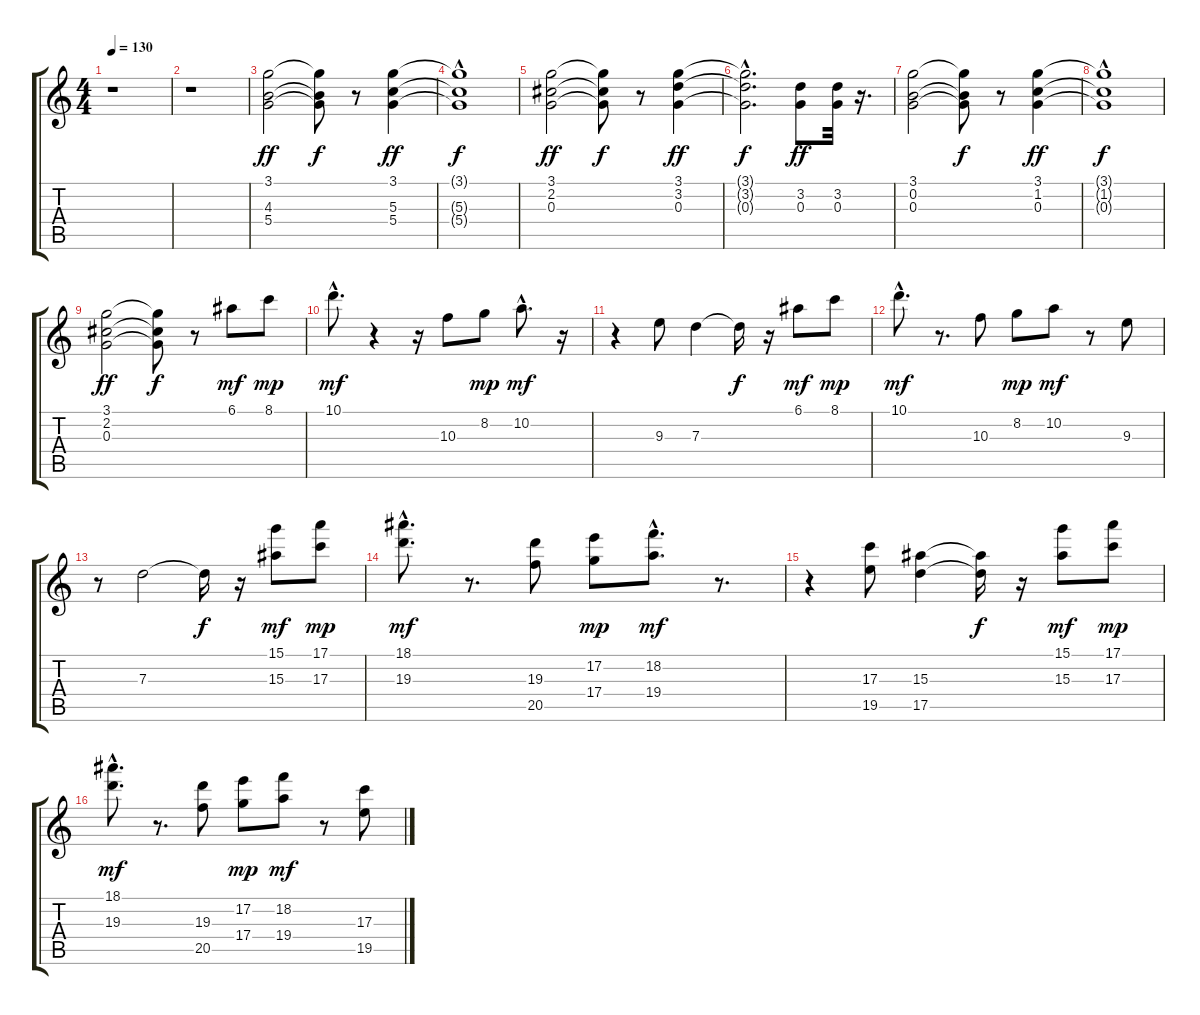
\track "" {instrument distortionguitar}
\staff {score tabs}
\tuning (E4 B3 G3 D3 A2 E2) {hide}
\ts (4 4)
\tempo 130
\clef g2
\ks c
r.1{dy ff} |
r.1 |
(3.1 4.3 5.4).2 (3.1{t} 4.3{t} 5.4{t}).8{dy f} r.8 (3.1 5.3 5.4).4{dy ff} |
(3.1{hac t} 5.3{hac t} 5.4{t}).1{dy f} |
(3.1 2.2 0.3).2{dy ff} (3.1{t} 2.2{t} 0.3{t}).8{dy f} r.8 (3.1 3.2 0.3).4{dy ff} |
(3.1{t} 3.2{t} 0.3{hac t}).2{d dy f} (3.2 0.3).8{dy ff} (3.2 0.3).32 r.16{d} |
(3.1 0.2 0.3).2 (3.1{t} 0.2{t} 0.3{t}).8{dy f} r.8 (3.1 1.2 0.3).4{dy ff} |
(3.1{hac t} 1.2{hac t} 0.3{t}).1{dy f} |
(3.1 2.2 0.3).2{dy ff} (3.1{t} 2.2{t} 0.3{t}).8{dy f} r.8 6.1.8{dy mf} 8.1.8{dy mp} |
10.1{hac}.8{d dy mf} r.4 r.16 10.3.8 8.2.8{dy mp} 10.2{hac}.8{d dy mf} r.16 |
r.4 9.3.8 7.3.4 7.3{t}.16{dy f} r.16 6.1.8{dy mf} 8.1.8{dy mp} |
10.1{hac}.8{d dy mf} r.8{d} 10.3.8 8.2.8{dy mp} 10.2.8{dy mf} r.8 9.3.8 |
r.8 7.3.2 7.3{t}.16{dy f} r.16 (15.1 15.3).8{dy mf} (17.1 17.3).8{dy mp} |
(18.1{hac} 19.3{hac}).8{d dy mf} r.8{d} (19.3 20.5).8 (17.2 17.4).8{dy mp} (18.2{hac} 19.4{hac}).8{d dy mf} r.8{d} |
r.4 (17.3 19.5).8 (15.3 17.5).4 (15.3{t} 17.5{t}).16{dy f} r.16 (15.1 15.3).8{dy mf} (17.1 17.3).8{dy mp} |
(18.1{hac} 19.3{hac}).8{d dy mf} r.8{d} (19.3 20.5).8 (17.2 17.4).8{dy mp} (18.2 19.4).8{dy mf} r.8 (17.3 19.5).8
